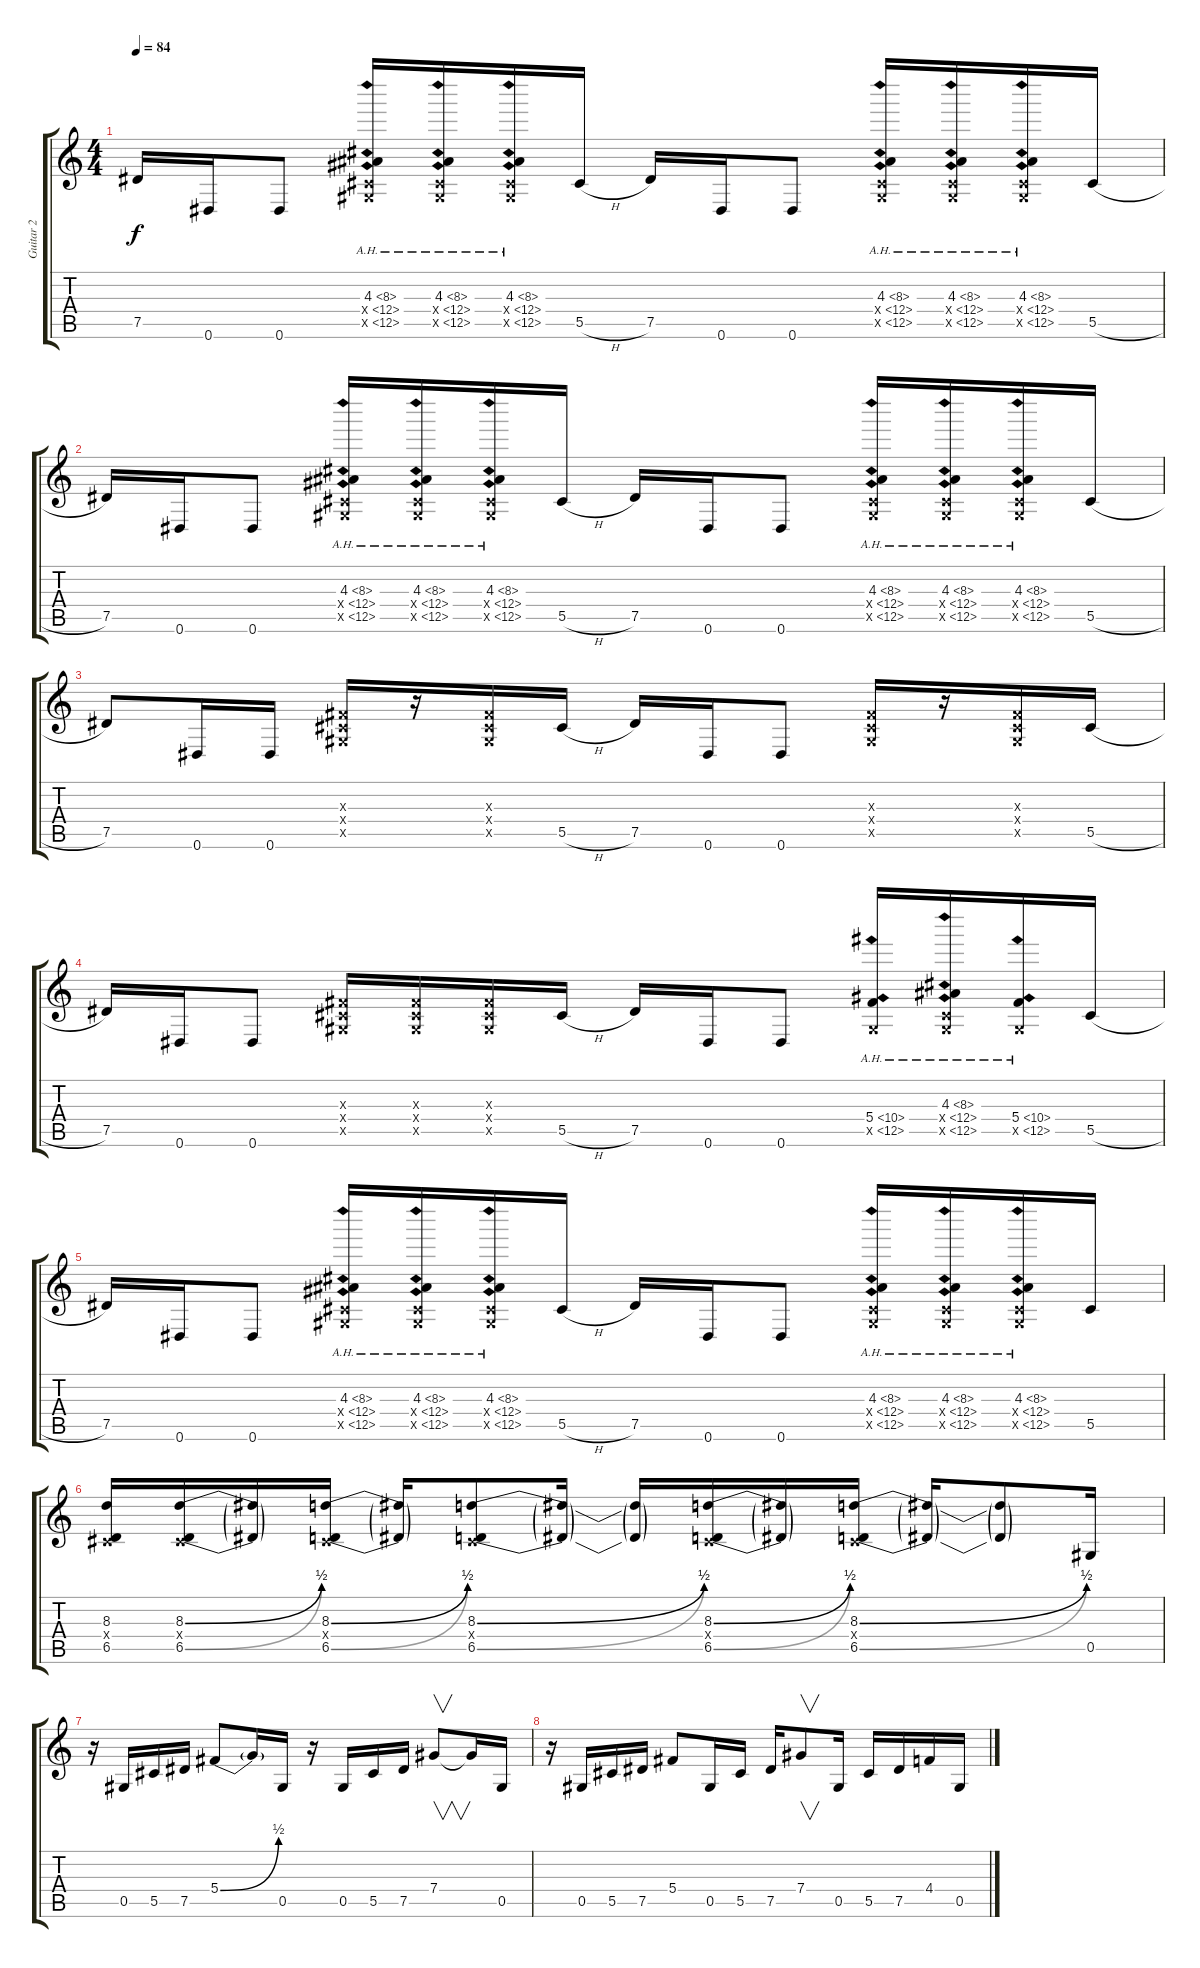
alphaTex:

\track ("Guitar 2" "Guitar 2") {instrument overdrivenguitar}
\staff {score tabs}
\tuning (Eb4 Bb3 Gb3 Db3 Ab2 Eb2) {hide}
\ts (4 4)
\tempo 84
\clef g2
\ks c
7.5.16{dy f} 0.6.16 0.6.8 (4.3{ah 4} 0.4{ah 12 x} 0.5{ah 12 x}).16 (4.3{ah 4} 0.4{ah 12 x} 0.5{ah 12 x}).16 (4.3{ah 4} 0.4{ah 12 x} 0.5{ah 12 x}).16 5.5{h}.16 7.5.16 0.6.16 0.6.8 (4.3{ah 4} 0.4{ah 12 x} 0.5{ah 12 x}).16 (4.3{ah 4} 0.4{ah 12 x} 0.5{ah 12 x}).16 (4.3{ah 4} 0.4{ah 12 x} 0.5{ah 12 x}).16 5.5{h}.16 |
7.5.16 0.6.16 0.6.8 (4.3{ah 4} 0.4{ah 12 x} 0.5{ah 12 x}).16 (4.3{ah 4} 0.4{ah 12 x} 0.5{ah 12 x}).16 (4.3{ah 4} 0.4{ah 12 x} 0.5{ah 12 x}).16 5.5{h}.16 7.5.16 0.6.16 0.6.8 (4.3{ah 4} 0.4{ah 12 x} 0.5{ah 12 x}).16 (4.3{ah 4} 0.4{ah 12 x} 0.5{ah 12 x}).16 (4.3{ah 4} 0.4{ah 12 x} 0.5{ah 12 x}).16 5.5{h}.16 |
7.5.8 0.6.16 0.6.16 (0.3{x} 0.4{x} 0.5{x}).16 r.16 (0.3{x} 0.4{x} 0.5{x}).16 5.5{h}.16 7.5.16 0.6.16 0.6.8 (0.3{x} 0.4{x} 0.5{x}).16 r.16 (0.3{x} 0.4{x} 0.5{x}).16 5.5{h}.16 |
7.5.16 0.6.16 0.6.8 (0.3{x} 0.4{x} 0.5{x}).16 (0.3{x} 0.4{x} 0.5{x}).16 (0.3{x} 0.4{x} 0.5{x}).16 5.5{h}.16 7.5.16 0.6.16 0.6.8 (5.4{ah 5} 0.5{ah 12 x}).16 (4.3{ah 4} 0.4{ah 12 x} 0.5{ah 12 x}).16 (5.4{ah 5} 0.5{ah 12 x}).16 5.5{h}.16 |
7.5.16 0.6.16 0.6.8 (4.3{ah 4} 0.4{ah 12 x} 0.5{ah 12 x}).16 (4.3{ah 4} 0.4{ah 12 x} 0.5{ah 12 x}).16 (4.3{ah 4} 0.4{ah 12 x} 0.5{ah 12 x}).16 5.5{h}.16 7.5.16 0.6.16 0.6.8 (4.3{ah 4} 0.4{ah 12 x} 0.5{ah 12 x}).16 (4.3{ah 4} 0.4{ah 12 x} 0.5{ah 12 x}).16 (4.3{ah 4} 0.4{ah 12 x} 0.5{ah 12 x}).16 5.5.16 |
(8.3 0.4{x} 6.5).16 (8.3{be (bend 0 0 60 2)} 0.4{x} 6.5{be (bend 0 0 60 2)}).16 (8.3{t} 6.5{t}).16 (8.3{be (bend 0 0 60 2)} 0.4{x} 6.5{be (bend 0 0 60 2)}).16 (8.3{t} 6.5{t}).16 (8.3{be (bend 0 0 60 2)} 0.4{x} 6.5{be (bend 0 0 60 2)}).8 (8.3{t} 6.5{t}).16 (8.3{t} 6.5{t}).16 (8.3{be (bend 0 0 60 2)} 0.4{x} 6.5{be (bend 0 0 60 2)}).16 (8.3{t} 6.5{t}).16 (8.3{be (bend 0 0 60 2)} 0.4{x} 6.5{be (bend 0 0 60 2)}).16 (8.3{t} 6.5{t}).16 (8.3{t} 6.5{t}).8 0.5.16 |
r.16 0.5.16 5.5.16 7.5.16 5.4{be (bend 0 0 60 2)}.8 5.4{t}.16 0.5.16 r.16 0.5.16 5.5.16 7.5.16 7.4.8{v} 7.4{t}.16 0.5.16 |
r.16 0.5.16 5.5.16 7.5.16 5.4.8 0.5.16 5.5.16 7.5.16 7.4.8{v} 0.5.16 5.5.16 7.5.16 4.4.16 0.5.16
